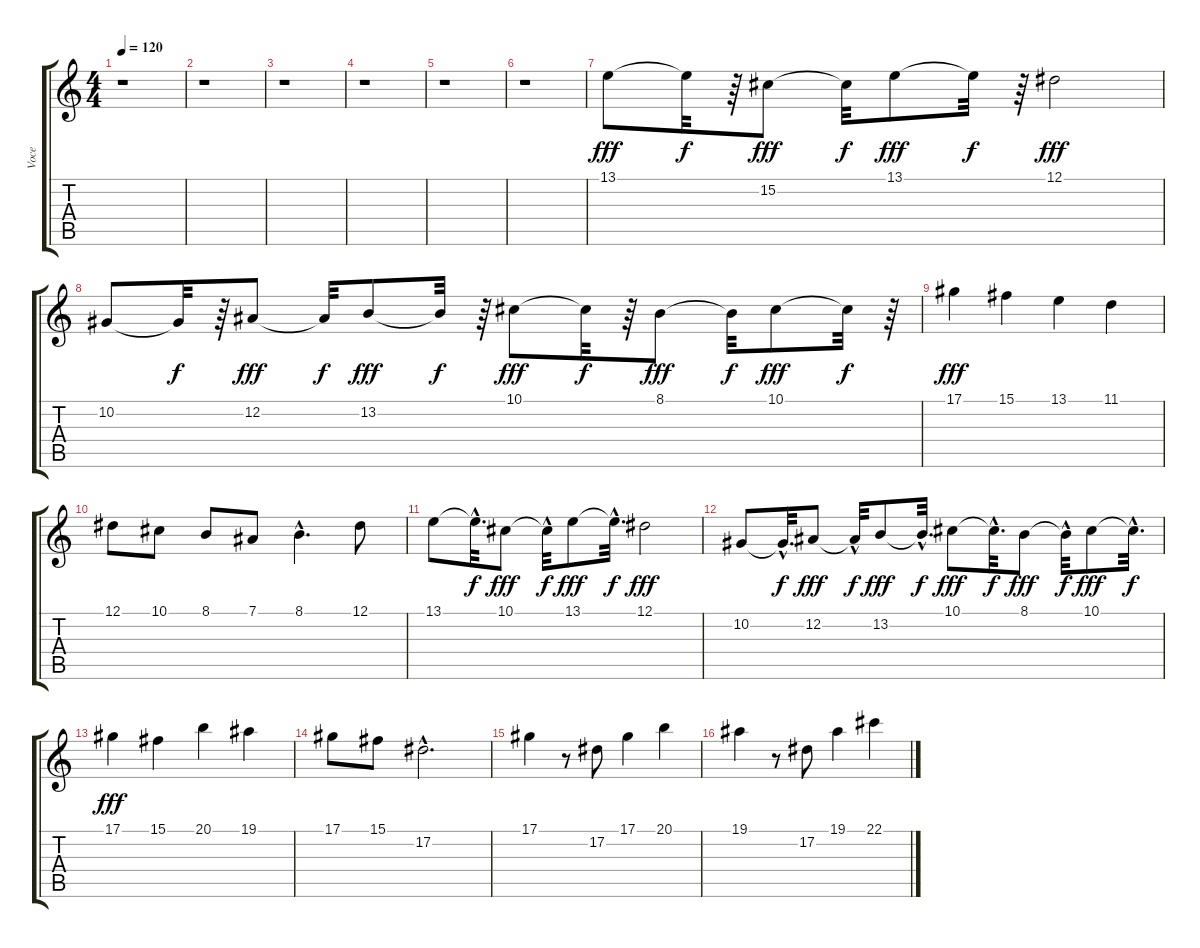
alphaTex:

\track ("Voce" "Voce") {instrument lead2sawtooth}
\staff {score tabs}
\tuning (Eb4 Bb3 Gb3 Db3 Ab2 Eb2) {hide}
\ts (4 4)
\tempo 120
\clef g2
\ks c
r.1{dy f} |
r.1 |
r.1 |
r.1 |
r.1 |
r.1 |
13.1.8{dy fff} 13.1{t}.32{dy f} r.64 15.2.8{dy fff} 15.2{t}.32{dy f} 13.1.8{dy fff} 13.1{t}.32{dy f} r.64 12.1.2{dy fff} |
10.2.8 10.2{t}.32{dy f} r.64 12.2.8{dy fff} 12.2{t}.32{dy f} 13.2.8{dy fff} 13.2{t}.32{dy f} r.64 10.1.8{dy fff} 10.1{t}.32{dy f} r.64 8.1.8{dy fff} 8.1{t}.32{dy f} 10.1.8{dy fff} 10.1{t}.32{dy f} r.64 |
17.1.4{dy fff} 15.1.4 13.1.4 11.1.4 |
12.1.8 10.1.8 8.1.8 7.1.8 8.1{hac}.4{d} 12.1.8 |
13.1.8 13.1{hac t}.32{d dy f} 10.1.8{dy fff} 10.1{hac t}.32{dy f} 13.1.8{dy fff} 13.1{hac t}.32{d dy f} 12.1.2{dy fff} |
10.2.8 10.2{hac t}.32{d dy f} 12.2.8{dy fff} 12.2{hac t}.32{dy f} 13.2.8{dy fff} 13.2{hac t}.32{d dy f} 10.1.8{dy fff} 10.1{hac t}.32{d dy f} 8.1.8{dy fff} 8.1{hac t}.32{dy f} 10.1.8{dy fff} 10.1{hac t}.32{d dy f} |
17.1.4{dy fff} 15.1.4 20.1.4 19.1.4 |
17.1.8 15.1.8 17.2{hac}.2{d} |
17.1.4 r.8 17.2.8 17.1.4 20.1.4 |
19.1.4 r.8 17.2.8 19.1.4 22.1.4
